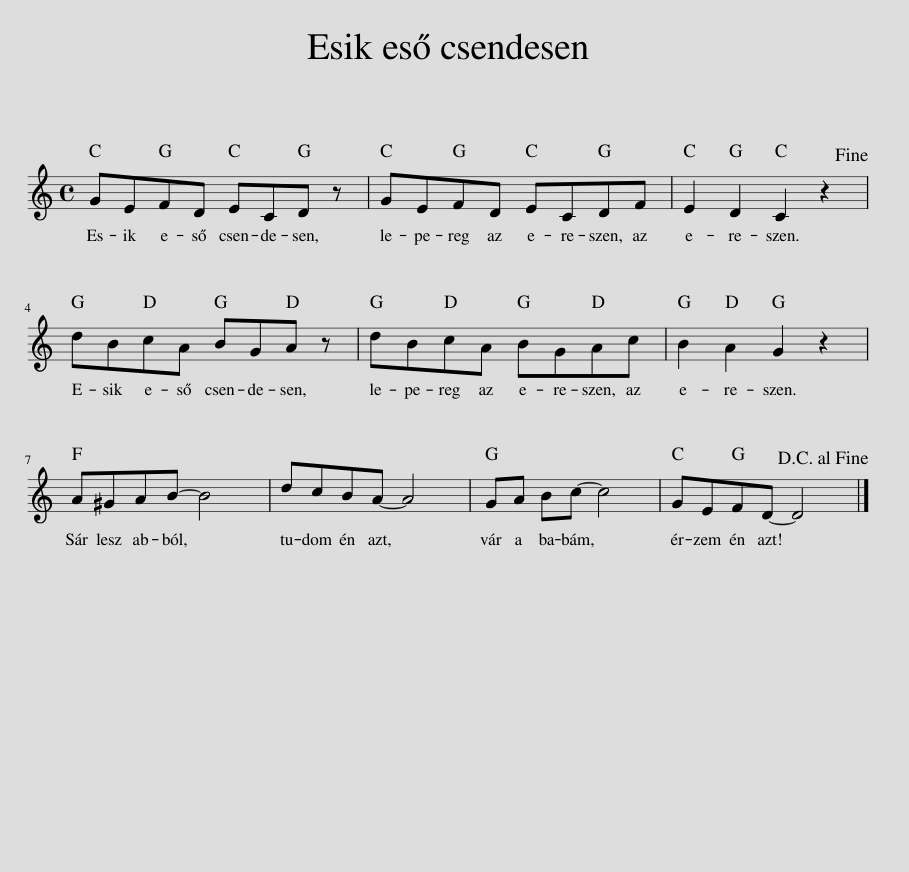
X:1
L:1/8
M:4/4
I:linebreak $
K:C
V:1 treble
V:1
 GEFD ECD z | GEFD ECDF | E2 D2 C2 z2!fine! |$ dBcA BGA z | dBcA BGAc | %5
 B2 A2 G2 z2 |$[Q:1/4=80] A^GAB- B4 | dcBA- A4 | GA Bc- c4 | GEFD- D4!D.C.! |] %10
